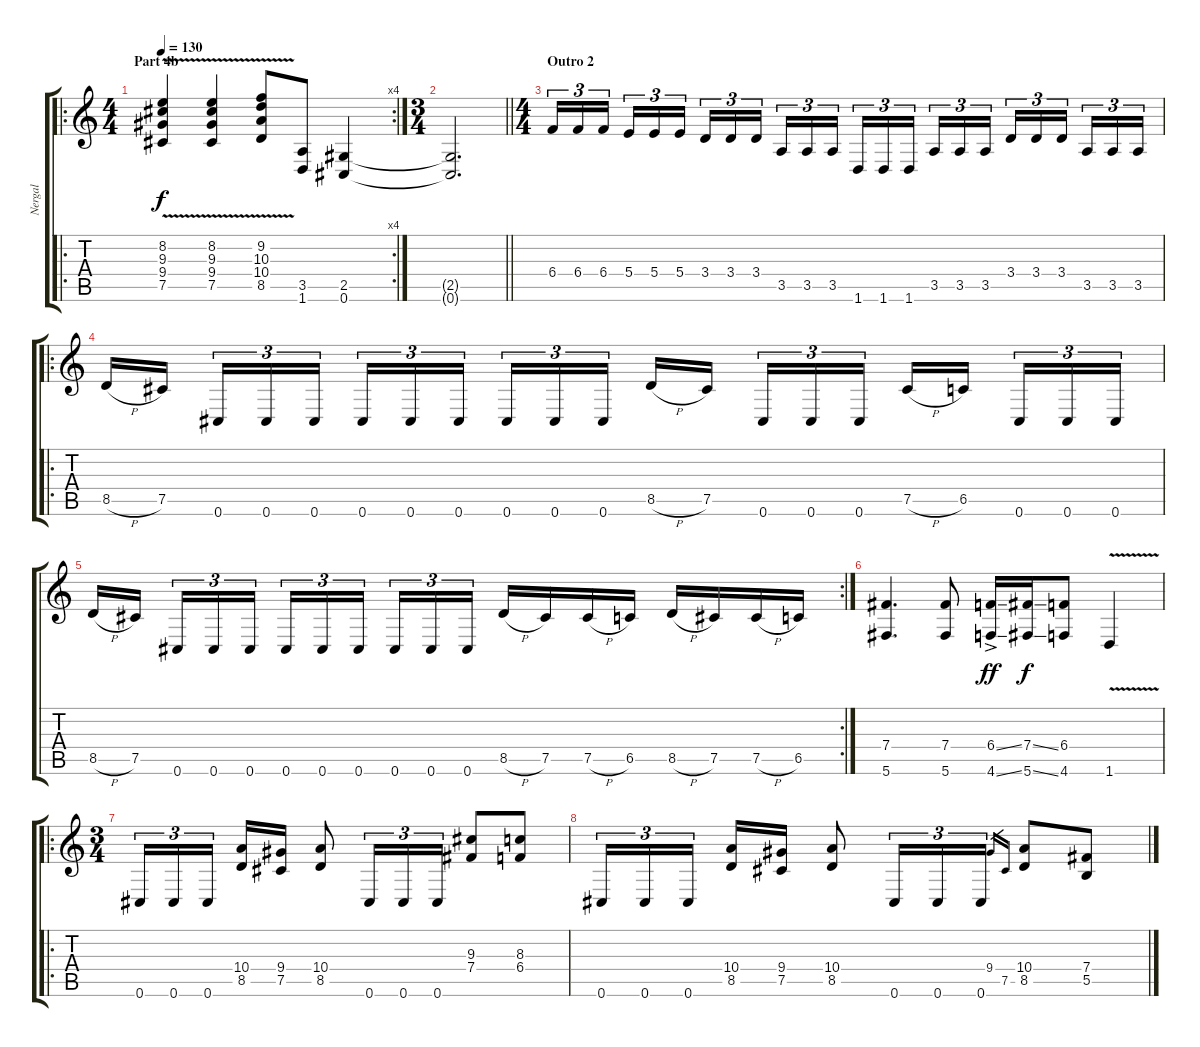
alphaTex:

\track ("Nergal" "Nergal") {instrument distortionguitar}
\staff {score tabs}
\tuning (Db4 Ab3 E3 B2 Gb2 Db2) {hide}
\ro
\rc 4
\ts (4 4)
\section ("" "Part 4b")
\tempo 130
\clef g2
\ks c
(8.2{v} 9.3{v} 9.4{v} 7.5{v}).4{dy f} (8.2{v} 9.3{v} 9.4{v} 7.5{v}).4 (9.2{v} 10.3{v} 10.4{v} 8.5{v}).8 (3.5 1.6).8 (2.5 0.6).4 |
\ts (3 4)
\barLineRight lightlight
(2.5{t} 0.6{t}).2{d} |
\ts (4 4)
\section ("" "Outro 2")
6.4.16{tu (3 2)} 6.4.16{tu (3 2)} 6.4.16{tu (3 2) beam splitsecondary} 5.4.16{tu (3 2)} 5.4.16{tu (3 2)} 5.4.16{tu (3 2)} 3.4.16{tu (3 2)} 3.4.16{tu (3 2)} 3.4.16{tu (3 2) beam splitsecondary} 3.5.16{tu (3 2)} 3.5.16{tu (3 2)} 3.5.16{tu (3 2)} 1.6.16{tu (3 2)} 1.6.16{tu (3 2)} 1.6.16{tu (3 2) beam splitsecondary} 3.5.16{tu (3 2)} 3.5.16{tu (3 2)} 3.5.16{tu (3 2)} 3.4.16{tu (3 2)} 3.4.16{tu (3 2)} 3.4.16{tu (3 2) beam splitsecondary} 3.5.16{tu (3 2)} 3.5.16{tu (3 2)} 3.5.16{tu (3 2)} |
\ro
8.5{h}.16 7.5.16{beam splitsecondary} 0.6.16{tu (3 2)} 0.6.16{tu (3 2)} 0.6.16{tu (3 2)} 0.6.16{tu (3 2)} 0.6.16{tu (3 2)} 0.6.16{tu (3 2) beam splitsecondary} 0.6.16{tu (3 2)} 0.6.16{tu (3 2)} 0.6.16{tu (3 2)} 8.5{h}.16 7.5.16{beam splitsecondary} 0.6.16{tu (3 2)} 0.6.16{tu (3 2)} 0.6.16{tu (3 2)} 7.5{h}.16 6.5.16{beam splitsecondary} 0.6.16{tu (3 2)} 0.6.16{tu (3 2)} 0.6.16{tu (3 2)} |
\rc 2
8.5{h}.16 7.5.16{beam splitsecondary} 0.6.16{tu (3 2)} 0.6.16{tu (3 2)} 0.6.16{tu (3 2)} 0.6.16{tu (3 2)} 0.6.16{tu (3 2)} 0.6.16{tu (3 2) beam splitsecondary} 0.6.16{tu (3 2)} 0.6.16{tu (3 2)} 0.6.16{tu (3 2)} 8.5{h}.16 7.5.16 7.5{h}.16 6.5.16 8.5{h}.16 7.5.16 7.5{h}.16 6.5.16 |
(7.4 5.6).4{d} (7.4 5.6).8 (6.4{ss ac} 4.6{ss ac}).16{dy ff} (7.4{ss} 5.6{ss}).16{dy f} (6.4 4.6).8 1.6{v}.4 |
\ro
\ts (3 4)
0.6.16{tu (3 2)} 0.6.16{tu (3 2)} 0.6.16{tu (3 2) beam splitsecondary} (10.4 8.5).16 (9.4 7.5).16 (10.4 8.5).8 0.6.16{tu (3 2)} 0.6.16{tu (3 2)} 0.6.16{tu (3 2)} (9.3 7.4).8 (8.3 6.4).8 |
0.6.16{tu (3 2)} 0.6.16{tu (3 2)} 0.6.16{tu (3 2) beam splitsecondary} (10.4 8.5).16 (9.4 7.5).16 (10.4 8.5).8 0.6.16{tu (3 2)} 0.6.16{tu (3 2)} 0.6.16{tu (3 2)} 9.4.16{gr} 7.5.16{gr} (10.4 8.5).8 (7.4 5.5).8
